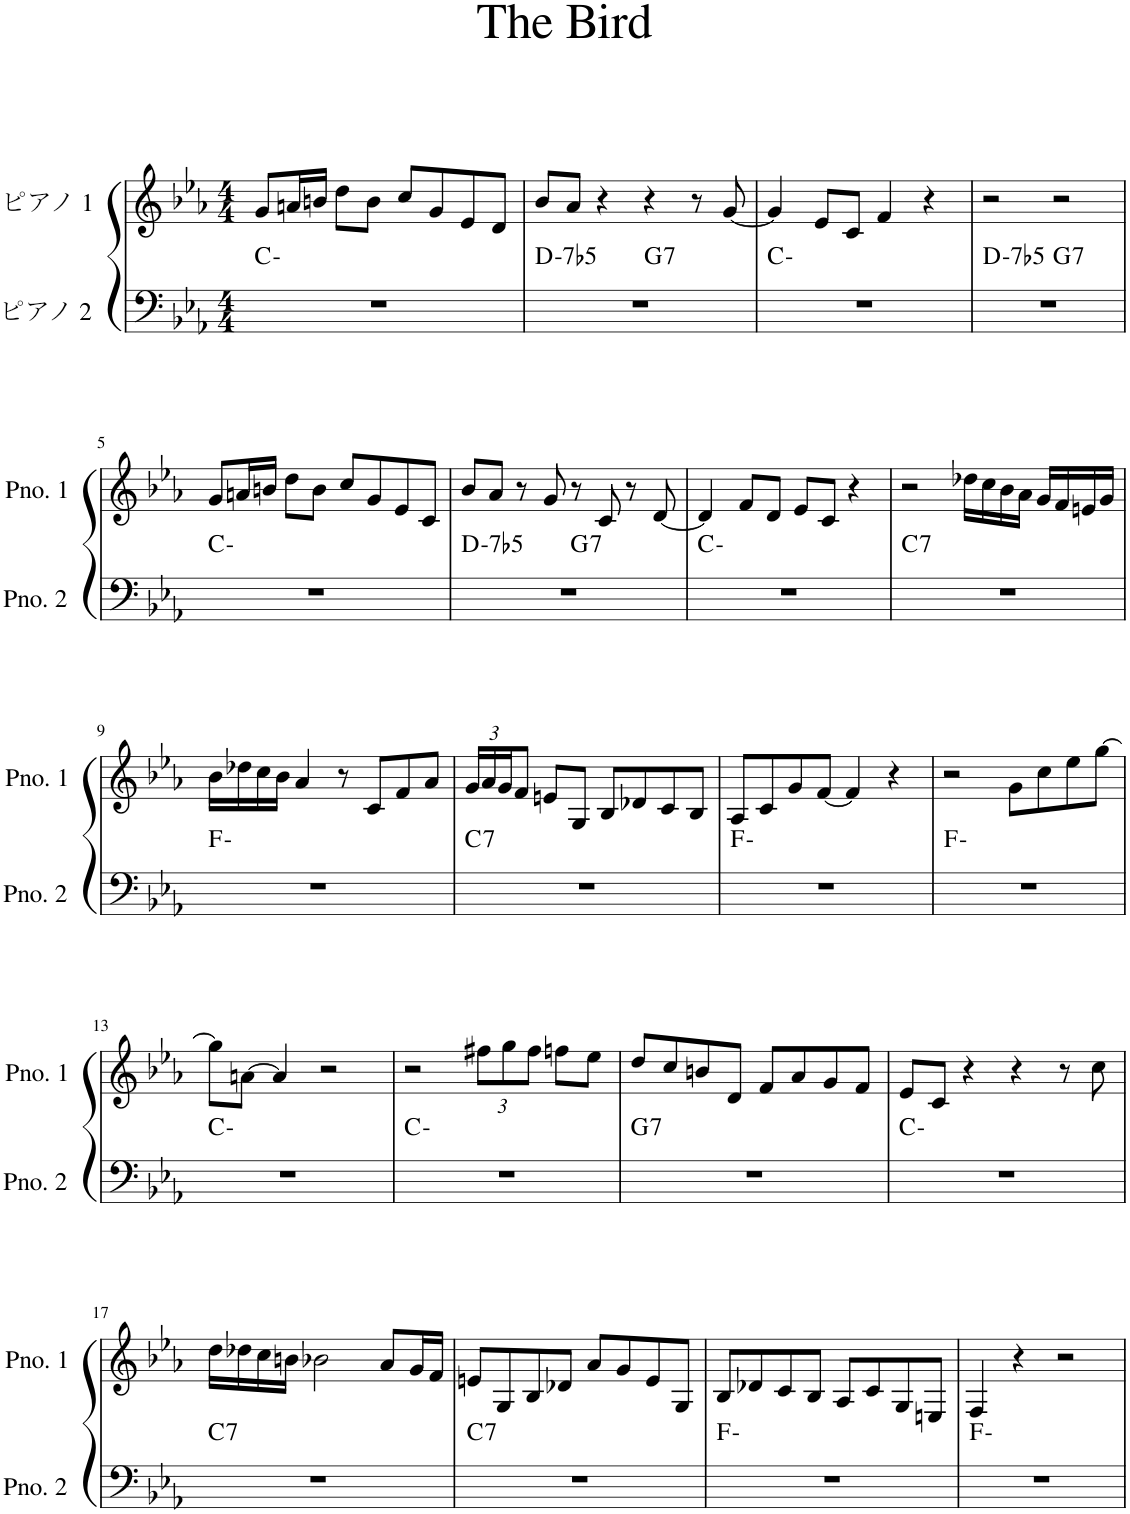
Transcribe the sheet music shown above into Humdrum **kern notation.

**kern	**harte	**kern
*part2	*part2	*part1
*staff2	*	*staff1
*I"ピアノ 2	*	*I"ピアノ 1
*clefF4	*	*clefG2
*k[b-e-a-]	*	*k[b-e-a-]
*M4/4	*	*M4/4
=1	=1	=1
1r	C:min	8g/L
.	.	16an/L
.	.	16bn/JJ
.	.	8dd\L
.	.	8b\J
.	.	8cc/L
.	.	8g/
.	.	8e-/
.	.	8d/J
=2	=2	=2
!	!LO:H:kt=-7b5	!
*^	*	*
1r	2ryy	D:hdim7	8b-/L
.	.	.	8a-/J
.	.	.	4r
!	!	!LO:H:kt=7	!
.	2ryy	G:7	4r
.	.	.	8r
.	.	.	[8g/
*v	*v	*	*
=3	=3	=3
1r	C:min	4g/]
.	.	8e-/L
.	.	8c/J
.	.	4f/
.	.	4r
=4	=4	=4
!	!LO:H:kt=-7b5	!
*^	*	*
1r	2ryy	D:hdim7	2r
!	!	!LO:H:kt=7	!
.	2ryy	G:7	2r
*v	*v	*	*
!!LO:LB:g=z
=5	=5	=5
1r	C:min	8g/L
.	.	16an/L
.	.	16bn/JJ
.	.	8dd\L
.	.	8b\J
.	.	8cc/L
.	.	8g/
.	.	8e-/
.	.	8c/J
=6	=6	=6
!	!LO:H:kt=-7b5	!
*^	*	*
1r	2ryy	D:hdim7	8b-/L
.	.	.	8a-/J
.	.	.	8r
.	.	.	8g/
!	!	!LO:H:kt=7	!
.	2ryy	G:7	8r
.	.	.	8c/
.	.	.	8r
.	.	.	[8d/
*v	*v	*	*
=7	=7	=7
1r	C:min	4d/]
.	.	8f/L
.	.	8d/J
.	.	8e-/L
.	.	8c/J
.	.	4r
=8	=8	=8
!	!LO:H:kt=7	!
1r	C:7	2r
.	.	16dd-X\LL
.	.	16cc\
.	.	16b-\
.	.	16a-\JJ
.	.	16g/LL
.	.	16f/
.	.	16en/
.	.	16g/JJ
!!LO:LB:g=z
=9	=9	=9
1r	F:min	16b-\LL
.	.	16dd-X\
.	.	16cc\
.	.	16b-\JJ
.	.	4a-/
.	.	8r
.	.	8c/L
.	.	8f/
.	.	8a-/J
=10	=10	=10
*	*	*Xbrackettup
!	!LO:H:kt=7	!
1r	C:7	24g/LL
.	.	24a-/
.	.	24g/J
.	.	8f/J
.	.	8en/L
.	.	8G/J
.	.	8B-/L
.	.	8d-X/
.	.	8c/
.	.	8B-/J
=11	=11	=11
1r	F:min	8A-/L
.	.	8c/
.	.	8g/
.	.	[8f/J
.	.	4f/]
.	.	4r
=12	=12	=12
1r	F:min	2r
.	.	8g\L
.	.	8cc\
.	.	8ee-\
.	.	[8gg\J
!!LO:LB:g=z
=13	=13	=13
1r	C:min	8gg\L]
.	.	[8an\J
.	.	4a/]
.	.	2r
=14	=14	=14
1r	C:min	2r
.	.	12ff#X\L
.	.	12gg\
.	.	12ff#\J
.	.	8ffn\L
.	.	8ee-\J
=15	=15	=15
!	!LO:H:kt=7	!
1r	G:7	8dd/L
.	.	8cc/
.	.	8bn/
.	.	8d/J
.	.	8f/L
.	.	8a-/
.	.	8g/
.	.	8f/J
=16	=16	=16
1r	C:min	8e-/L
.	.	8c/J
.	.	4r
.	.	4r
.	.	8r
.	.	8cc\
!!LO:LB:g=z
=17	=17	=17
!	!LO:H:kt=7	!
1r	C:7	16dd\LL
.	.	16dd-X\
.	.	16cc\
.	.	16bn\JJ
.	.	2b-X\
.	.	8a-/L
.	.	16g/L
.	.	16f/JJ
=18	=18	=18
!	!LO:H:kt=7	!
1r	C:7	8en/L
.	.	8G/
.	.	8B-/
.	.	8d-X/J
.	.	8a-/L
.	.	8g/
.	.	8e/
.	.	8G/J
=19	=19	=19
1r	F:min	8B-/L
.	.	8d-X/
.	.	8c/
.	.	8B-/J
.	.	8A-/L
.	.	8c/
.	.	8G/
.	.	8En/J
=20	=20	=20
1r	F:min	4F/
.	.	4r
.	.	2r
=	=	=
*-	*-	*-
